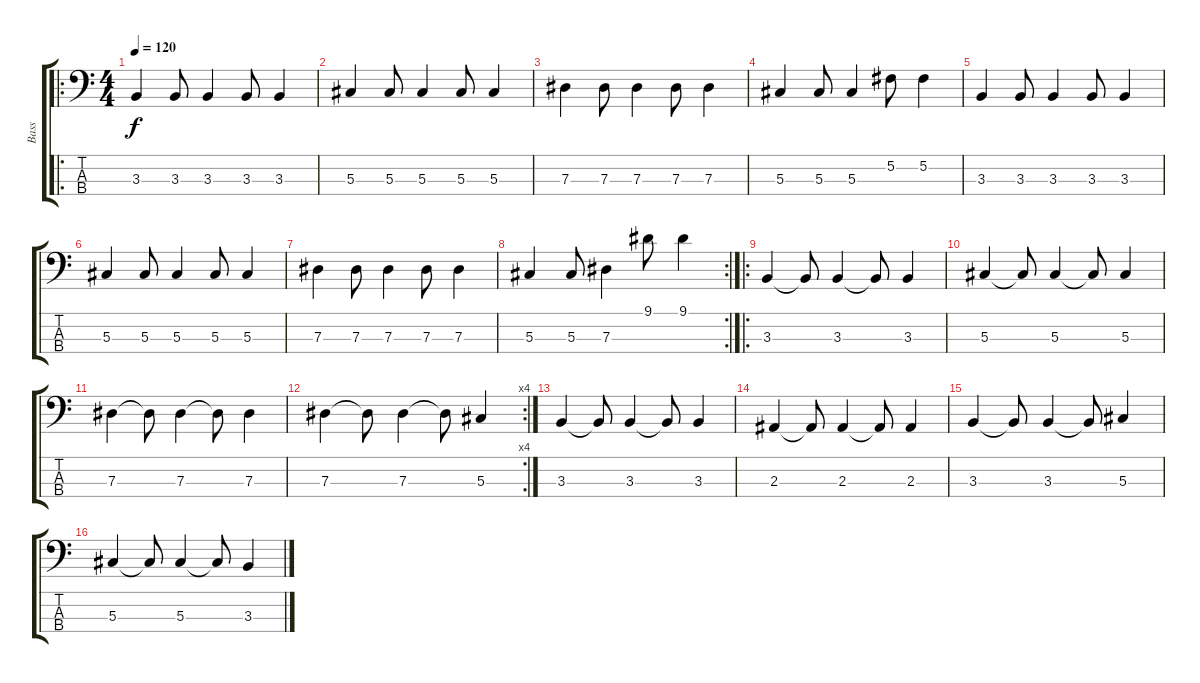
\track ("Bass" "Bass") {instrument electricbassfinger}
\staff {score tabs}
\tuning (Gb2 Db2 Ab1 Eb1) {hide}
\ro
\ts (4 4)
\tempo 120
\clef f4
\ks c
3.3.4{dy f} 3.3.8 3.3.4 3.3.8 3.3.4 |
5.3.4 5.3.8 5.3.4 5.3.8 5.3.4 |
7.3.4 7.3.8 7.3.4 7.3.8 7.3.4 |
5.3.4 5.3.8 5.3.4 5.2.8 5.2.4 |
3.3.4 3.3.8 3.3.4 3.3.8 3.3.4 |
5.3.4 5.3.8 5.3.4 5.3.8 5.3.4 |
7.3.4 7.3.8 7.3.4 7.3.8 7.3.4 |
\rc 2
5.3.4 5.3.8 7.3.4 9.1.8 9.1.4 |
\ro
3.3.4 3.3{t}.8 3.3.4 3.3{t}.8 3.3.4 |
5.3.4 5.3{t}.8 5.3.4 5.3{t}.8 5.3.4 |
7.3.4 7.3{t}.8 7.3.4 7.3{t}.8 7.3.4 |
\rc 4
7.3.4 7.3{t}.8 7.3.4 7.3{t}.8 5.3.4 |
3.3.4 3.3{t}.8 3.3.4 3.3{t}.8 3.3.4 |
2.3.4 2.3{t}.8 2.3.4 2.3{t}.8 2.3.4 |
3.3.4 3.3{t}.8 3.3.4 3.3{t}.8 5.3.4 |
5.3.4 5.3{t}.8 5.3.4 5.3{t}.8 3.3.4
